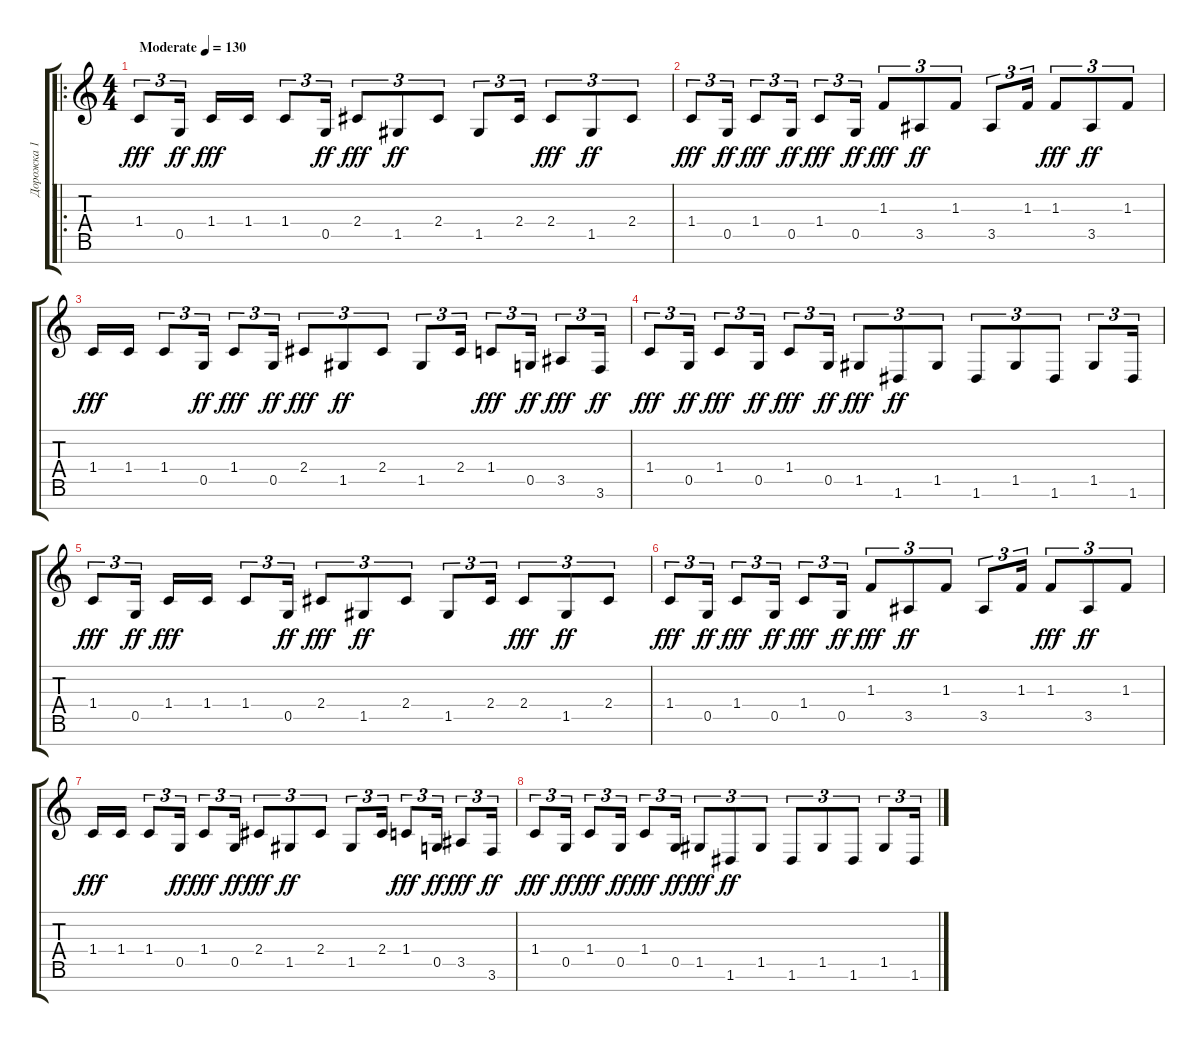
\track ("Дорожка 1" "Дорожка 1") {instrument lead1square}
\staff {score tabs}
\tuning (D5 A4 E4 B3 G3 D3 A2) {hide}
\ro
\ts (4 4)
\tempo (130 "Moderate")
\clef g2
\ks c
1.4.8{tu (3 2) dy fff instrument lead1square} 0.5.16{tu (3 2) dy ff beam splitsecondary} 1.4.16{dy fff} 1.4.16 1.4.8{tu (3 2)} 0.5.16{tu (3 2) dy ff} 2.4.8{tu (3 2) dy fff} 1.5.8{tu (3 2) dy ff} 2.4.8{tu (3 2)} 1.5.8{tu (3 2)} 2.4.16{tu (3 2)} 2.4.8{tu (3 2) dy fff} 1.5.8{tu (3 2) dy ff} 2.4.8{tu (3 2)} |
1.4.8{tu (3 2) dy fff} 0.5.16{tu (3 2) dy ff} 1.4.8{tu (3 2) dy fff} 0.5.16{tu (3 2) dy ff} 1.4.8{tu (3 2) dy fff} 0.5.16{tu (3 2) dy ff} 1.3.8{tu (3 2) dy fff} 3.5.8{tu (3 2) dy ff} 1.3.8{tu (3 2)} 3.5.8{tu (3 2)} 1.3.16{tu (3 2)} 1.3.8{tu (3 2) dy fff} 3.5.8{tu (3 2) dy ff} 1.3.8{tu (3 2)} |
1.4.16{dy fff} 1.4.16 1.4.8{tu (3 2)} 0.5.16{tu (3 2) dy ff} 1.4.8{tu (3 2) dy fff} 0.5.16{tu (3 2) dy ff} 2.4.8{tu (3 2) dy fff} 1.5.8{tu (3 2) dy ff} 2.4.8{tu (3 2)} 1.5.8{tu (3 2)} 2.4.16{tu (3 2)} 1.4.8{tu (3 2) dy fff} 0.5.16{tu (3 2) dy ff} 3.5.8{tu (3 2) dy fff} 3.6.16{tu (3 2) dy ff} |
1.4.8{tu (3 2) dy fff} 0.5.16{tu (3 2) dy ff} 1.4.8{tu (3 2) dy fff} 0.5.16{tu (3 2) dy ff} 1.4.8{tu (3 2) dy fff} 0.5.16{tu (3 2) dy ff} 1.5.8{tu (3 2) dy fff} 1.6.8{tu (3 2) dy ff} 1.5.8{tu (3 2)} 1.6.8{tu (3 2)} 1.5.8{tu (3 2)} 1.6.8{tu (3 2)} 1.5.8{tu (3 2)} 1.6.16{tu (3 2)} |
1.4.8{tu (3 2) dy fff} 0.5.16{tu (3 2) dy ff beam splitsecondary} 1.4.16{dy fff} 1.4.16 1.4.8{tu (3 2)} 0.5.16{tu (3 2) dy ff} 2.4.8{tu (3 2) dy fff} 1.5.8{tu (3 2) dy ff} 2.4.8{tu (3 2)} 1.5.8{tu (3 2)} 2.4.16{tu (3 2)} 2.4.8{tu (3 2) dy fff} 1.5.8{tu (3 2) dy ff} 2.4.8{tu (3 2)} |
1.4.8{tu (3 2) dy fff} 0.5.16{tu (3 2) dy ff} 1.4.8{tu (3 2) dy fff} 0.5.16{tu (3 2) dy ff} 1.4.8{tu (3 2) dy fff} 0.5.16{tu (3 2) dy ff} 1.3.8{tu (3 2) dy fff} 3.5.8{tu (3 2) dy ff} 1.3.8{tu (3 2)} 3.5.8{tu (3 2)} 1.3.16{tu (3 2)} 1.3.8{tu (3 2) dy fff} 3.5.8{tu (3 2) dy ff} 1.3.8{tu (3 2)} |
1.4.16{dy fff} 1.4.16 1.4.8{tu (3 2)} 0.5.16{tu (3 2) dy ff} 1.4.8{tu (3 2) dy fff} 0.5.16{tu (3 2) dy ff} 2.4.8{tu (3 2) dy fff} 1.5.8{tu (3 2) dy ff} 2.4.8{tu (3 2)} 1.5.8{tu (3 2)} 2.4.16{tu (3 2)} 1.4.8{tu (3 2) dy fff} 0.5.16{tu (3 2) dy ff} 3.5.8{tu (3 2) dy fff} 3.6.16{tu (3 2) dy ff} |
1.4.8{tu (3 2) dy fff} 0.5.16{tu (3 2) dy ff} 1.4.8{tu (3 2) dy fff} 0.5.16{tu (3 2) dy ff} 1.4.8{tu (3 2) dy fff} 0.5.16{tu (3 2) dy ff} 1.5.8{tu (3 2) dy fff} 1.6.8{tu (3 2) dy ff} 1.5.8{tu (3 2)} 1.6.8{tu (3 2)} 1.5.8{tu (3 2)} 1.6.8{tu (3 2)} 1.5.8{tu (3 2)} 1.6.16{tu (3 2)}
